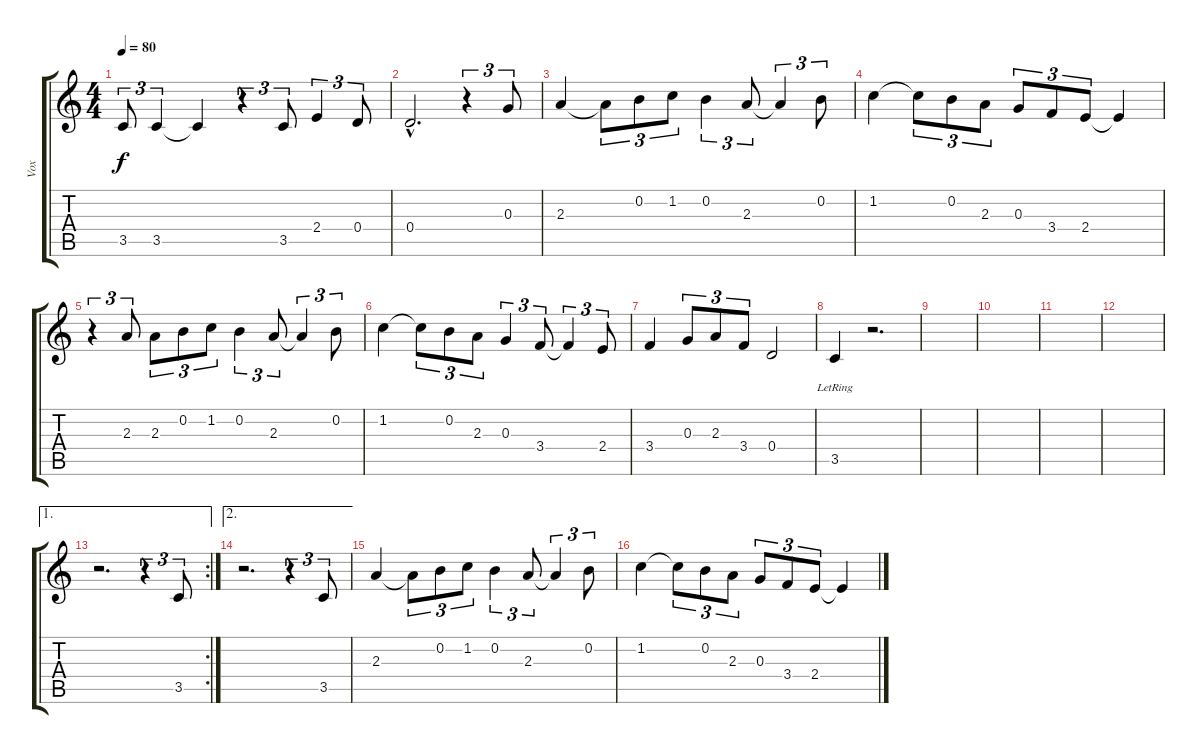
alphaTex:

\track ("Vox" "Vox") {instrument fretlessbass}
\staff {score tabs}
\tuning (E4 B3 G3 D3 A2 E2) {hide}
\ts (4 4)
\tempo 80
\clef g2
\ks c
3.5.8{tu (3 2) dy f} 3.5.4{tu (3 2)} 3.5{t}.4 r.4{tu (3 2)} 3.5.8{tu (3 2)} 2.4.4{tu (3 2)} 0.4.8{tu (3 2)} |
0.4{hac}.2{d} r.4{tu (3 2)} 0.3.8{tu (3 2)} |
2.3.4 2.3{t}.8{tu (3 2)} 0.2.8{tu (3 2)} 1.2.8{tu (3 2)} 0.2.4{tu (3 2)} 2.3.8{tu (3 2)} 2.3{t}.4{tu (3 2)} 0.2.8{tu (3 2)} |
1.2.4 1.2{t}.8{tu (3 2)} 0.2.8{tu (3 2)} 2.3.8{tu (3 2)} 0.3.8{tu (3 2)} 3.4.8{tu (3 2)} 2.4.8{tu (3 2)} 2.4{t}.4 |
r.4{tu (3 2)} 2.3.8{tu (3 2)} 2.3.8{tu (3 2)} 0.2.8{tu (3 2)} 1.2.8{tu (3 2)} 0.2.4{tu (3 2)} 2.3.8{tu (3 2)} 2.3{t}.4{tu (3 2)} 0.2.8{tu (3 2)} |
1.2.4 1.2{t}.8{tu (3 2)} 0.2.8{tu (3 2)} 2.3.8{tu (3 2)} 0.3.4{tu (3 2)} 3.4.8{tu (3 2)} 3.4{t}.4{tu (3 2)} 2.4.8{tu (3 2)} |
3.4.4 0.3.8{tu (3 2)} 2.3.8{tu (3 2)} 3.4.8{tu (3 2)} 0.4.2 |
3.5{lr}.4 r.2{d} |
|
|
|
|
\ae 1
\rc 2
r.2{d} r.4{tu (3 2)} 3.5.8{tu (3 2)} |
\ae 2
r.2{d} r.4{tu (3 2)} 3.5.8{tu (3 2)} |
2.3.4 2.3{t}.8{tu (3 2)} 0.2.8{tu (3 2)} 1.2.8{tu (3 2)} 0.2.4{tu (3 2)} 2.3.8{tu (3 2)} 2.3{t}.4{tu (3 2)} 0.2.8{tu (3 2)} |
1.2.4 1.2{t}.8{tu (3 2)} 0.2.8{tu (3 2)} 2.3.8{tu (3 2)} 0.3.8{tu (3 2)} 3.4.8{tu (3 2)} 2.4.8{tu (3 2)} 2.4{t}.4
